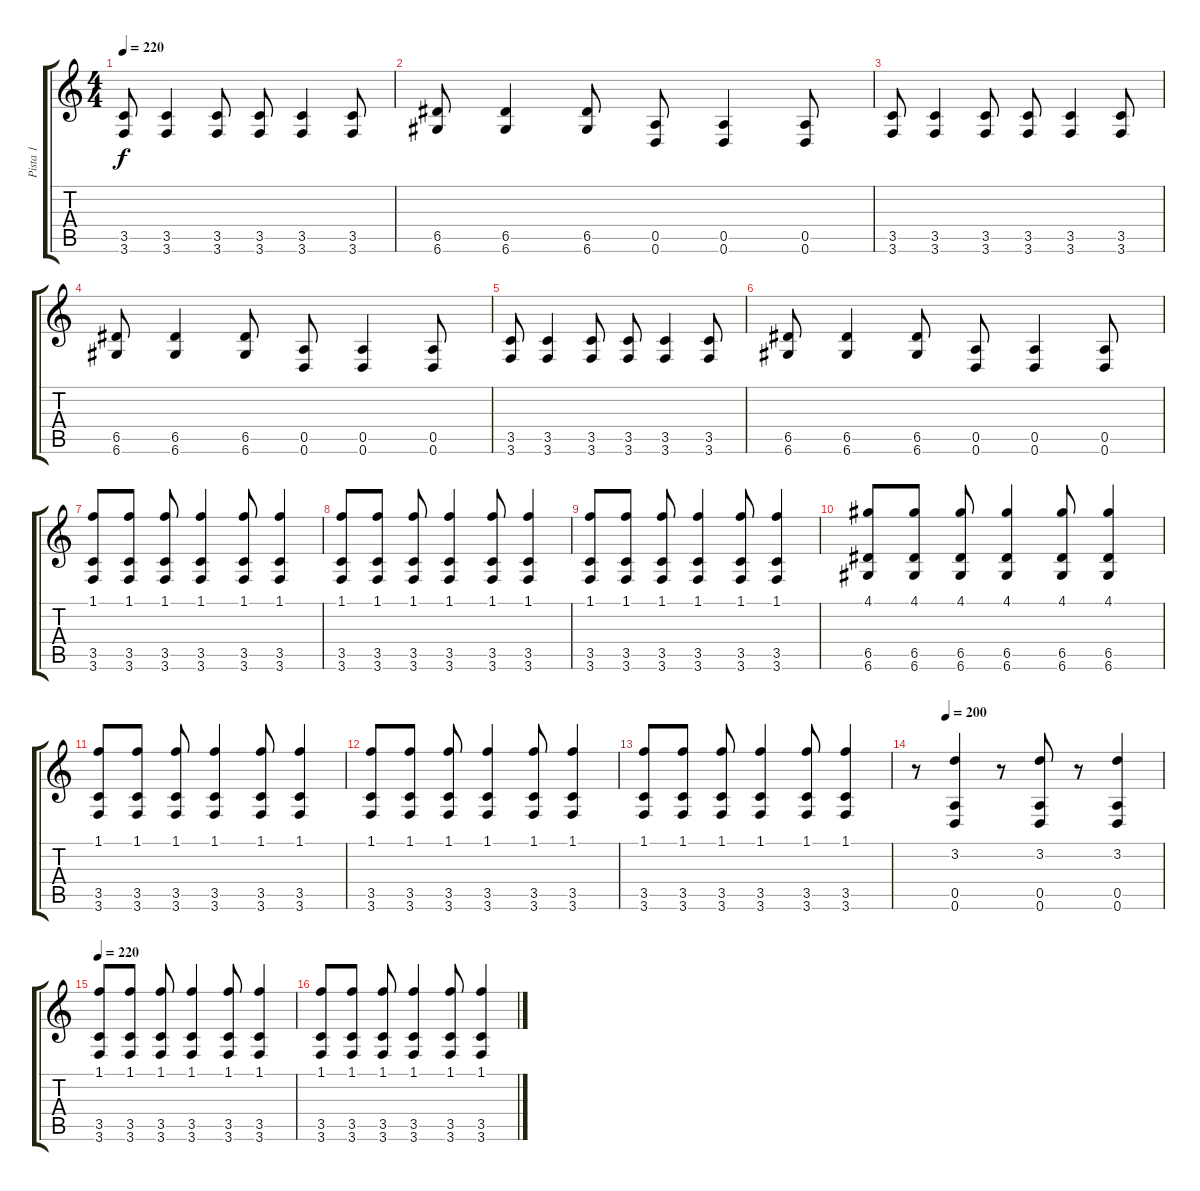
\track ("Pista 1" "Pista 1") {instrument distortionguitar}
\staff {score tabs}
\tuning (E4 B3 G3 D3 A2 D2) {hide}
\ts (4 4)
\tempo 220
\clef g2
\ks c
(3.5 3.6).8{dy f} (3.5 3.6).4 (3.5 3.6).8 (3.5 3.6).8 (3.5 3.6).4 (3.5 3.6).8 |
(6.5 6.6).8 (6.5 6.6).4 (6.5 6.6).8 (0.5 0.6).8 (0.5 0.6).4 (0.5 0.6).8 |
(3.5 3.6).8 (3.5 3.6).4 (3.5 3.6).8 (3.5 3.6).8 (3.5 3.6).4 (3.5 3.6).8 |
(6.5 6.6).8 (6.5 6.6).4 (6.5 6.6).8 (0.5 0.6).8 (0.5 0.6).4 (0.5 0.6).8 |
(3.5 3.6).8 (3.5 3.6).4 (3.5 3.6).8 (3.5 3.6).8 (3.5 3.6).4 (3.5 3.6).8 |
(6.5 6.6).8 (6.5 6.6).4 (6.5 6.6).8 (0.5 0.6).8 (0.5 0.6).4 (0.5 0.6).8 |
(1.1 3.5 3.6).8 (1.1 3.5 3.6).8 (1.1 3.5 3.6).8 (1.1 3.5 3.6).4 (1.1 3.5 3.6).8 (1.1 3.5 3.6).4 |
(1.1 3.5 3.6).8 (1.1 3.5 3.6).8 (1.1 3.5 3.6).8 (1.1 3.5 3.6).4 (1.1 3.5 3.6).8 (1.1 3.5 3.6).4 |
(1.1 3.5 3.6).8 (1.1 3.5 3.6).8 (1.1 3.5 3.6).8 (1.1 3.5 3.6).4 (1.1 3.5 3.6).8 (1.1 3.5 3.6).4 |
(4.1 6.5 6.6).8 (4.1 6.5 6.6).8 (4.1 6.5 6.6).8 (4.1 6.5 6.6).4 (4.1 6.5 6.6).8 (4.1 6.5 6.6).4 |
(1.1 3.5 3.6).8 (1.1 3.5 3.6).8 (1.1 3.5 3.6).8 (1.1 3.5 3.6).4 (1.1 3.5 3.6).8 (1.1 3.5 3.6).4 |
(1.1 3.5 3.6).8 (1.1 3.5 3.6).8 (1.1 3.5 3.6).8 (1.1 3.5 3.6).4 (1.1 3.5 3.6).8 (1.1 3.5 3.6).4 |
(1.1 3.5 3.6).8 (1.1 3.5 3.6).8 (1.1 3.5 3.6).8 (1.1 3.5 3.6).4 (1.1 3.5 3.6).8 (1.1 3.5 3.6).4 |
\tempo (200 0.125)
r.8 (3.2 0.5 0.6).4 r.8 (3.2 0.5 0.6).8 r.8 (3.2 0.5 0.6).4 |
\tempo 220
(1.1 3.5 3.6).8 (1.1 3.5 3.6).8 (1.1 3.5 3.6).8 (1.1 3.5 3.6).4 (1.1 3.5 3.6).8 (1.1 3.5 3.6).4 |
(1.1 3.5 3.6).8 (1.1 3.5 3.6).8 (1.1 3.5 3.6).8 (1.1 3.5 3.6).4 (1.1 3.5 3.6).8 (1.1 3.5 3.6).4
